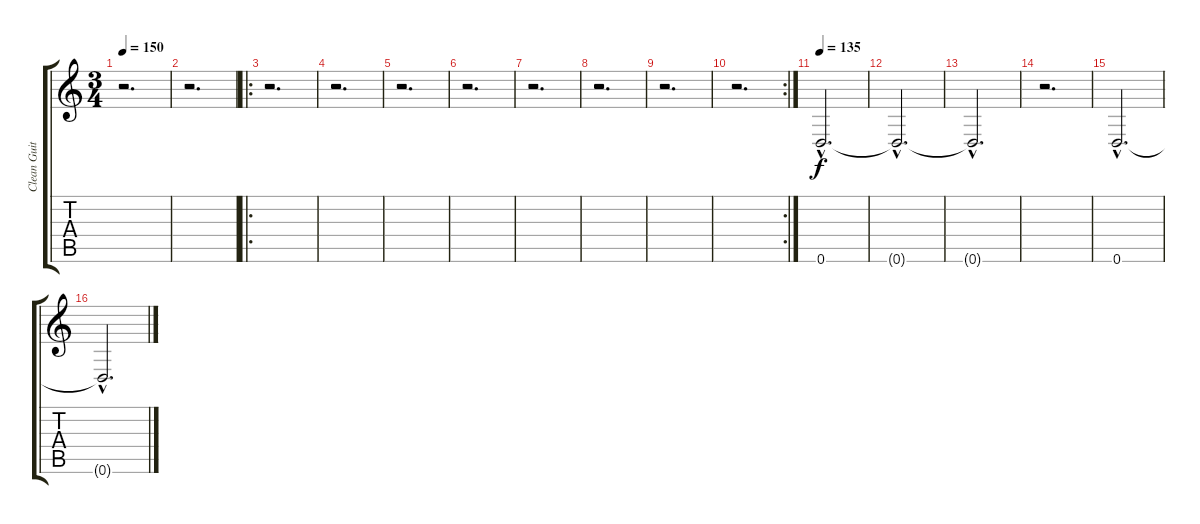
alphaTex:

\track ("Clean Guitar" "Clean Guit") {instrument acousticguitarsteel}
\staff {score tabs}
\tuning (E4 B3 G3 D3 A2 D2) {hide}
\ts (3 4)
\tempo 150
\clef g2
\ks c
r.2{d dy f} |
r.2{d} |
\ro
r.2{d} |
r.2{d} |
r.2{d} |
r.2{d} |
r.2{d} |
r.2{d} |
r.2{d} |
\rc 2
r.2{d} |
\tempo 135
0.6{hac}.2{d} |
0.6{hac t}.2{d} |
0.6{hac t}.2{d} |
r.2{d} |
0.6{hac}.2{d} |
0.6{hac t}.2{d}
